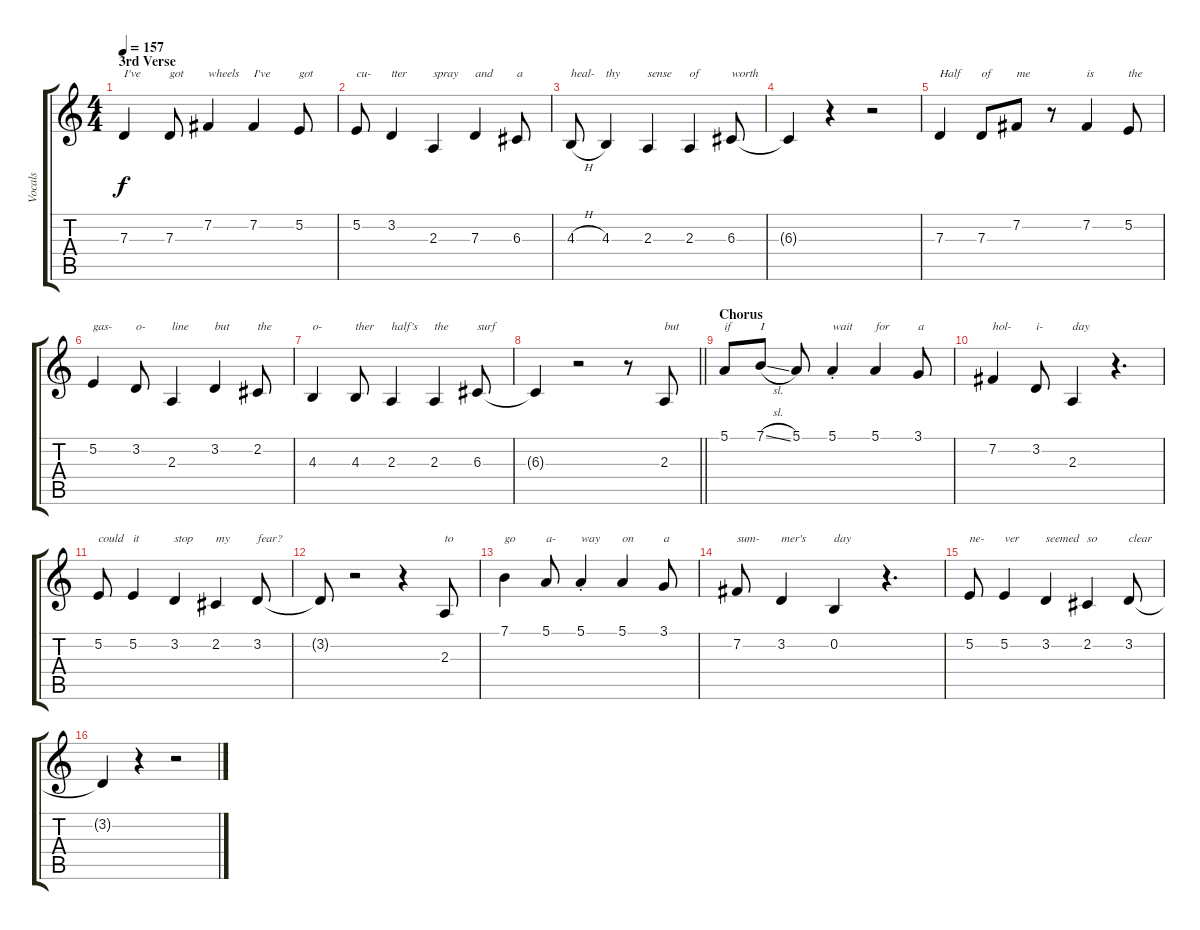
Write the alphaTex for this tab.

\track ("Vocals" "Vocals") {instrument lead6voice}
\staff {score tabs}
\tuning (E4 B3 G3 D3 A2 E2) {hide}
\ts (4 4)
\section ("" "3rd Verse")
\tempo 157
\clef g2
\ks c
7.3.4{txt "I've" dy f} 7.3.8{txt "got"} 7.2.4{txt "wheels"} 7.2.4{txt "I've"} 5.2.8{txt "got"} |
5.2.8{txt "cu-"} 3.2.4{txt "tter"} 2.3.4{txt "spray"} 7.3.4{txt "and"} 6.3.8{txt "a"} |
4.3{h}.8{txt "heal-"} 4.3.4{txt "thy"} 2.3.4{txt "sense"} 2.3.4{txt "of"} 6.3.8{txt "worth"} |
6.3{t}.4 r.4 r.2 |
7.3.4{txt "Half"} 7.3.8{txt "of"} 7.2.8{txt "me"} r.8 7.2.4{txt "is"} 5.2.8{txt "the"} |
5.2.4{txt "gas-"} 3.2.8{txt "o-"} 2.3.4{txt "line"} 3.2.4{txt "but"} 2.2.8{txt "the"} |
4.3.4{txt "o-"} 4.3.8{txt "ther"} 2.3.4{txt "half's"} 2.3.4{txt "the"} 6.3.8{txt "surf"} |
\barLineRight lightlight
6.3{t}.4 r.2 r.8 2.3.8{txt "but"} |
\section ("" "Chorus")
5.1.8{txt "if"} 7.1{sl}.8{txt "I"} 5.1.8 5.1{st}.4{txt "wait"} 5.1.4{txt "for"} 3.1.8{txt "a"} |
7.2.4{txt "hol-"} 3.2.8{txt "i-"} 2.3.4{txt "day"} r.4{d} |
5.2.8{txt "could"} 5.2.4{txt "it"} 3.2.4{txt "stop"} 2.2.4{txt "my"} 3.2.8{txt "fear?"} |
3.2{t}.8 r.2 r.4 2.3.8{txt "to"} |
7.1.4{txt "go"} 5.1.8{txt "a-"} 5.1{st}.4{txt "way"} 5.1.4{txt "on"} 3.1.8{txt "a"} |
7.2.8{txt "sum-"} 3.2.4{txt "mer's"} 0.2.4{txt "day"} r.4{d} |
5.2.8{txt "ne-"} 5.2.4{txt "ver"} 3.2.4{txt "seemed"} 2.2.4{txt "so"} 3.2.8{txt "clear"} |
3.2{t}.4 r.4 r.2
